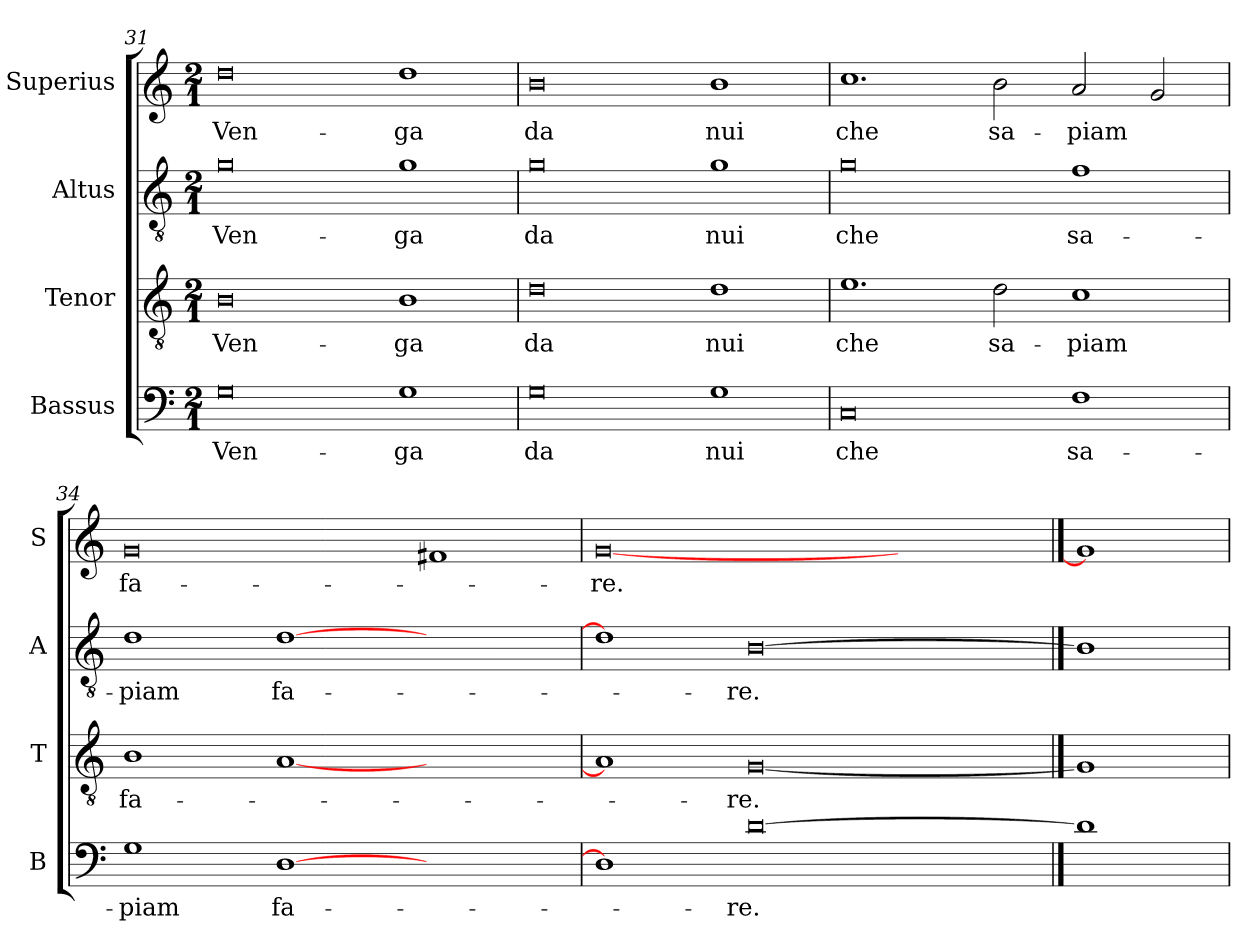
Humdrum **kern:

**kern	**text	**kern	**text	**kern	**text	**kern	**text
*part4	*part4	*part3	*part3	*part2	*part2	*part1	*part1
*staff4	*staff4	*staff3	*staff3	*staff2	*staff2	*staff1	*staff1
*I"Bassus	*	*I"Tenor	*	*I"Altus	*	*I"Superius	*
*I'B	*	*I'T	*	*I'A	*	*I'S	*
*clefF4	*	*clefGv2	*	*clefGv2	*	*clefG2	*
*k[]	*	*k[]	*	*k[]	*	*k[]	*
*M2/1	*	*M2/1	*	*M2/1	*	*M2/1	*
=31	=31	=31	=31	=31	=31	=31	=31
0G	Ven-	0B	Ven-	0g	Ven-	0dd	Ven-
1G	-ga	1B	-ga	1g	-ga	1dd	-ga
=32	=32	=32	=32	=32	=32	=32	=32
0G	da	0d	da	0g	da	0b	da
1G	nui	1d	nui	1g	nui	1b	nui
=33	=33	=33	=33	=33	=33	=33	=33
0C	che	1.e	che	0g	che	1.cc	che
.	.	2d	sa-	.	.	2b	sa-
1F	sa-	1c	-piam	1f	sa-	2a	-piam
.	.	.	.	.	.	2g	.
=34	=34	=34	=34	=34	=34	=34	=34
1G	piam	1B	fa-	1d	piam	0g	fa-
[1D	fa-	[1A	.	[1d	fa-	.	.
1ryy	.	1ryy	.	1ryy	.	1f#X	.
=35	=35	=35	=35	=35	=35	=35	=35
1D]	.	1A]	.	1d]	.	[0g	-re.
[0d	-re.	[0G	-re.	[0B	-re.	.	.
.	.	.	.	.	.	1ryy	.
==36	==36	==36	==36	==36	==36	==36	==36
1d]	.	1G]	.	1B]	.	1g]	.
=	=	=	=	=	=	=	=
*-	*-	*-	*-	*-	*-	*-	*-
